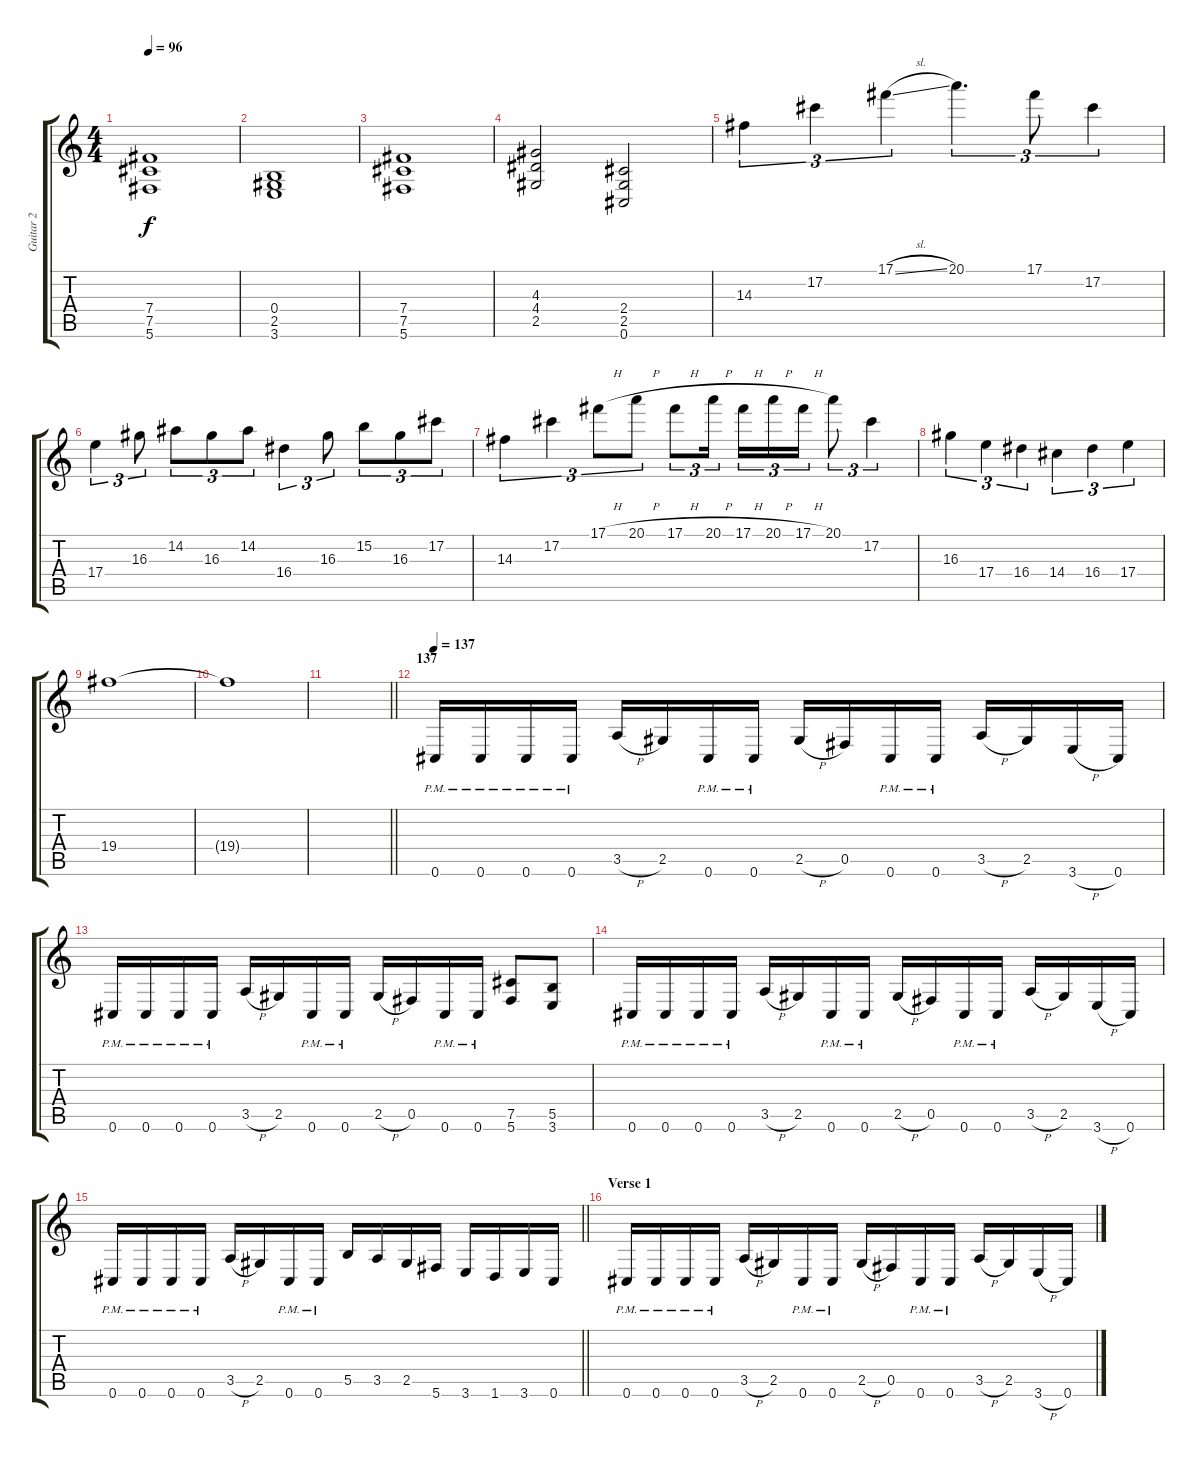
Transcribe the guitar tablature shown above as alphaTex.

\track ("Guitar 2" "Guitar 2") {instrument overdrivenguitar}
\staff {score tabs}
\tuning (Db4 Ab3 E3 B2 Gb2 Db2) {hide}
\ts (4 4)
\tempo 96
\clef g2
\ks c
(7.4 7.5 5.6).1{dy f} |
(0.4 2.5 3.6).1 |
(7.4 7.5 5.6).1 |
(4.3 4.4 2.5).2 (2.4 2.5 0.6).2 |
14.3.4{tu (3 2)} 17.2.4{tu (3 2)} 17.1{sl}.4{tu (3 2)} 20.1.4{d tu (3 2)} 17.1.8{tu (3 2)} 17.2.4{tu (3 2)} |
17.4.4{tu (3 2)} 16.3.8{tu (3 2)} 14.2.8{tu (3 2)} 16.3.8{tu (3 2)} 14.2.8{tu (3 2)} 16.4.4{tu (3 2)} 16.3.8{tu (3 2)} 15.2.8{tu (3 2)} 16.3.8{tu (3 2)} 17.2.8{tu (3 2)} |
14.3.4{tu (3 2)} 17.2.4{tu (3 2)} 17.1{h}.8{tu (3 2)} 20.1{h}.8{tu (3 2)} 17.1{h}.8{tu (3 2)} 20.1{h}.16{tu (3 2) beam splitsecondary} 17.1{h}.16{tu (3 2)} 20.1{h}.16{tu (3 2)} 17.1{h}.16{tu (3 2)} 20.1.8{tu (3 2)} 17.2.4{tu (3 2)} |
16.3.4{tu (3 2)} 17.4.4{tu (3 2)} 16.4.4{tu (3 2)} 14.4.4{tu (3 2)} 16.4.4{tu (3 2)} 17.4.4{tu (3 2)} |
19.4.1 |
19.4{t}.1 |
\barLineRight lightlight
|
\section ("" "137")
\tempo 137
0.6{pm}.16 0.6{pm}.16 0.6{pm}.16 0.6{pm}.16 3.5{h}.16 2.5.16 0.6{pm}.16 0.6{pm}.16 2.5{h}.16 0.5.16 0.6{pm}.16 0.6{pm}.16 3.5{h}.16 2.5.16 3.6{h}.16 0.6.16 |
0.6{pm}.16 0.6{pm}.16 0.6{pm}.16 0.6{pm}.16 3.5{h}.16 2.5.16 0.6{pm}.16 0.6{pm}.16 2.5{h}.16 0.5.16 0.6{pm}.16 0.6{pm}.16 (7.5 5.6).8 (5.5 3.6).8 |
0.6{pm}.16 0.6{pm}.16 0.6{pm}.16 0.6{pm}.16 3.5{h}.16 2.5.16 0.6{pm}.16 0.6{pm}.16 2.5{h}.16 0.5.16 0.6{pm}.16 0.6{pm}.16 3.5{h}.16 2.5.16 3.6{h}.16 0.6.16 |
\barLineRight lightlight
0.6{pm}.16 0.6{pm}.16 0.6{pm}.16 0.6{pm}.16 3.5{h}.16 2.5.16 0.6{pm}.16 0.6{pm}.16 5.5.16 3.5.16 2.5.16 5.6.16 3.6.16 1.6.16 3.6.16 0.6.16 |
\section ("" "Verse 1")
0.6{pm}.16 0.6{pm}.16 0.6{pm}.16 0.6{pm}.16 3.5{h}.16 2.5.16 0.6{pm}.16 0.6{pm}.16 2.5{h}.16 0.5.16 0.6{pm}.16 0.6{pm}.16 3.5{h}.16 2.5.16 3.6{h}.16 0.6.16
